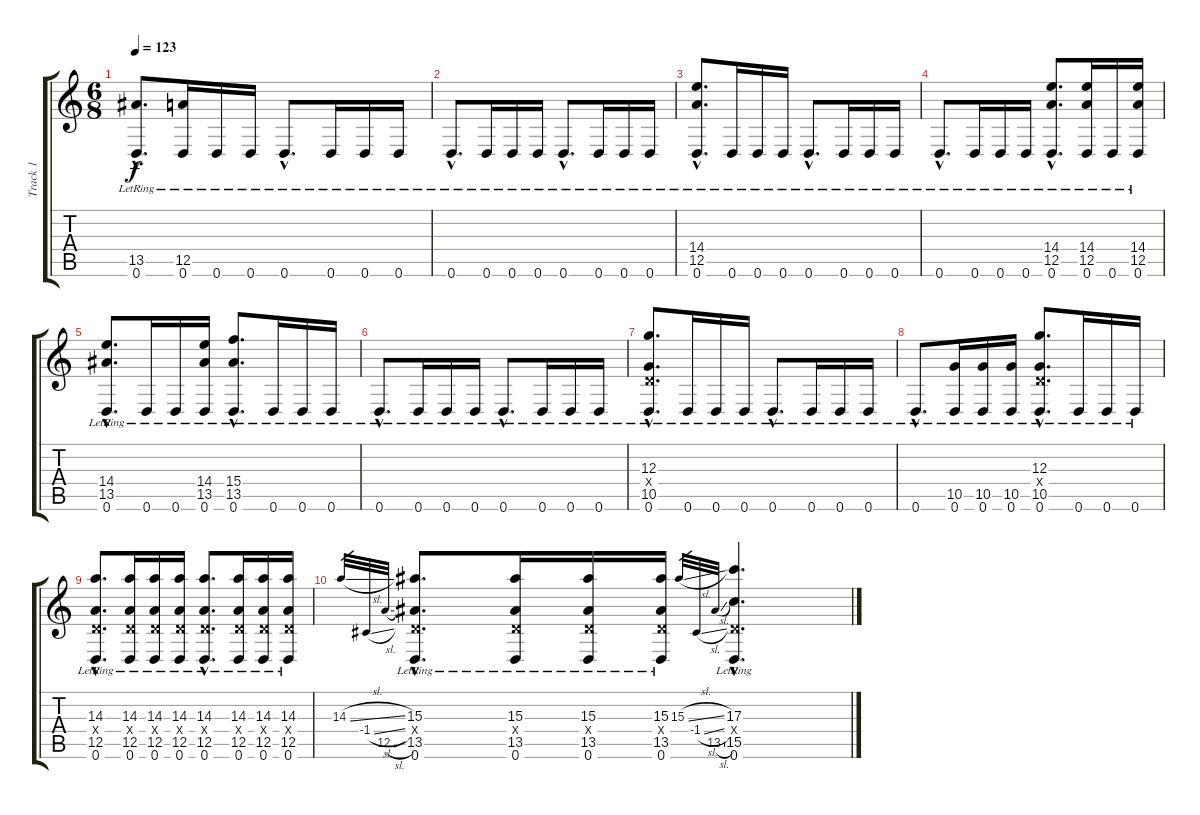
\track ("Track 1" "Track 1") {instrument electricguitarclean}
\staff {score tabs}
\tuning (E4 B3 G3 D3 A2 D2) {hide}
\ts (6 8)
\tempo 123
\clef g2
\ks c
(13.5{hac lr} 0.6{hac lr}).8{d dy f} (12.5{lr} 0.6{lr}).16 0.6{lr}.16 0.6{lr}.16 0.6{hac lr}.8{d} 0.6{lr}.16 0.6{lr}.16 0.6{lr}.16 |
0.6{hac lr}.8{d} 0.6{lr}.16 0.6{lr}.16 0.6{lr}.16 0.6{hac lr}.8{d} 0.6{lr}.16 0.6{lr}.16 0.6{lr}.16 |
(14.4{hac lr} 12.5{hac lr} 0.6{hac lr}).8{d} 0.6{lr}.16 0.6{lr}.16 0.6{lr}.16 0.6{hac lr}.8{d} 0.6{lr}.16 0.6{lr}.16 0.6{lr}.16 |
0.6{hac lr}.8{d} 0.6{lr}.16 0.6{lr}.16 0.6{lr}.16 (14.4{hac lr} 12.5{hac lr} 0.6{hac lr}).8{d} (14.4{lr} 12.5{lr} 0.6{lr}).16 0.6{lr}.16 (14.4{lr} 12.5{lr} 0.6{lr}).16 |
(14.4{hac lr} 13.5{hac lr} 0.6{hac lr}).8{d} 0.6{lr}.16 0.6{lr}.16 (14.4{lr} 13.5{lr} 0.6{lr}).16 (15.4{hac lr} 13.5{hac lr} 0.6{hac lr}).8{d} 0.6{lr}.16 0.6{lr}.16 0.6{lr}.16 |
0.6{hac lr}.8{d} 0.6{lr}.16 0.6{lr}.16 0.6{lr}.16 0.6{hac lr}.8{d} 0.6{lr}.16 0.6{lr}.16 0.6{lr}.16 |
(12.3{hac lr} 0.4{hac x} 10.5{hac lr} 0.6{hac lr}).8{d} 0.6{lr}.16 0.6{lr}.16 0.6{lr}.16 0.6{hac lr}.8{d} 0.6{lr}.16 0.6{lr}.16 0.6{lr}.16 |
0.6{hac lr}.8{d} (10.5{lr} 0.6{lr}).16 (10.5{lr} 0.6{lr}).16 (10.5{lr} 0.6{lr}).16 (12.3{hac lr} 0.4{hac x} 10.5{hac lr} 0.6{hac lr}).8{d} 0.6{lr}.16 0.6{lr}.16 0.6{lr}.16 |
(14.3{hac lr} 0.4{hac x} 12.5{hac lr} 0.6{hac lr}).8{d} (14.3{lr} 0.4{x} 12.5{lr} 0.6{lr}).16 (14.3{lr} 0.4{x} 12.5{lr} 0.6{lr}).16 (14.3{lr} 0.4{x} 12.5{lr} 0.6{lr}).16 (14.3{hac lr} 0.4{hac x} 12.5{hac lr} 0.6{hac lr}).8{d} (14.3{lr} 0.4{x} 12.5{lr} 0.6{lr}).16 (14.3{lr} 0.4{x} 12.5{lr} 0.6{lr}).16 (14.3{lr} 0.4{x} 12.5{lr} 0.6{lr}).16 |
14.3{sl}.32{gr} -1.4{sl}.32{gr} 12.5{sl}.32{gr} (15.3{hac} 0.4{hac x} 13.5{hac} 0.6{hac lr}).8{d} (15.3{lr} 0.4{x} 13.5{lr} 0.6{lr}).16 (15.3{lr} 0.4{x} 13.5{lr} 0.6{lr}).16 (15.3{lr} 0.4{x} 13.5{lr} 0.6{lr}).16 15.3{sl}.32{gr} -1.4{sl}.32{gr} 13.5{sl}.32{gr} (17.3{hac} 0.4{hac x} 15.5{hac} 0.6{hac lr}).4{d}
